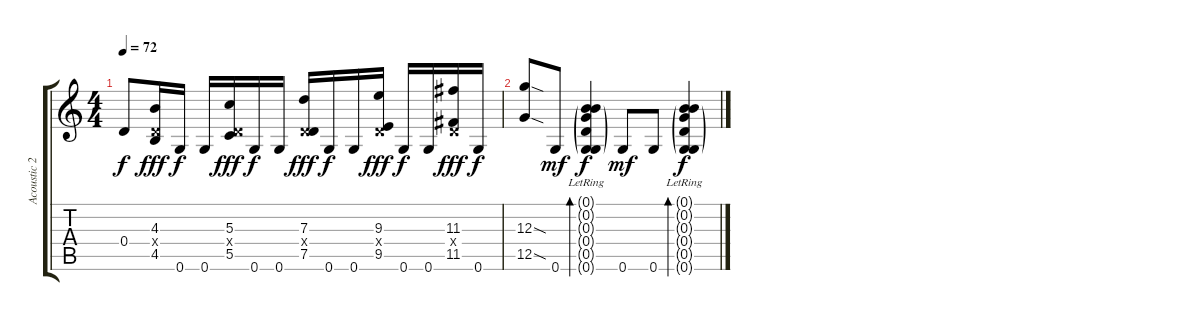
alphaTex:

\track ("Acoustic 2 (open G tuning)" "Acoustic 2") {instrument acousticguitarsteel}
\staff {score tabs}
\tuning (B3 B3 G3 D3 G2 G2) {hide}
\ts (4 4)
\tempo 72
\clef g2
\ks c
0.4.8{dy f} (4.3 0.4{x} 4.5).16{dy fff} 0.6.16{dy f} 0.6.16 (5.3 0.4{x} 5.5).16{dy fff} 0.6.16{dy f} 0.6.16 (7.3 0.4{x} 7.5).16{dy fff} 0.6.16{dy f} 0.6.16 (9.3 0.4{x} 9.5).16{dy fff} 0.6.16{dy f} 0.6.16 (11.3 0.4{x} 11.5).16{dy fff} 0.6.16{dy f} |
(12.3{sod} 12.5{sod}).8 0.6.8{dy mf} (0.1{g lr} 0.2{g lr} 0.3{g lr} 0.4{g lr} 0.5{g lr} 0.6{g lr}).4{bd 30 dy f} 0.6.8{dy mf} 0.6.8 (0.1{g lr} 0.2{g lr} 0.3{g lr} 0.4{g lr} 0.5{g lr} 0.6{g}).4{bd 30 dy f}
